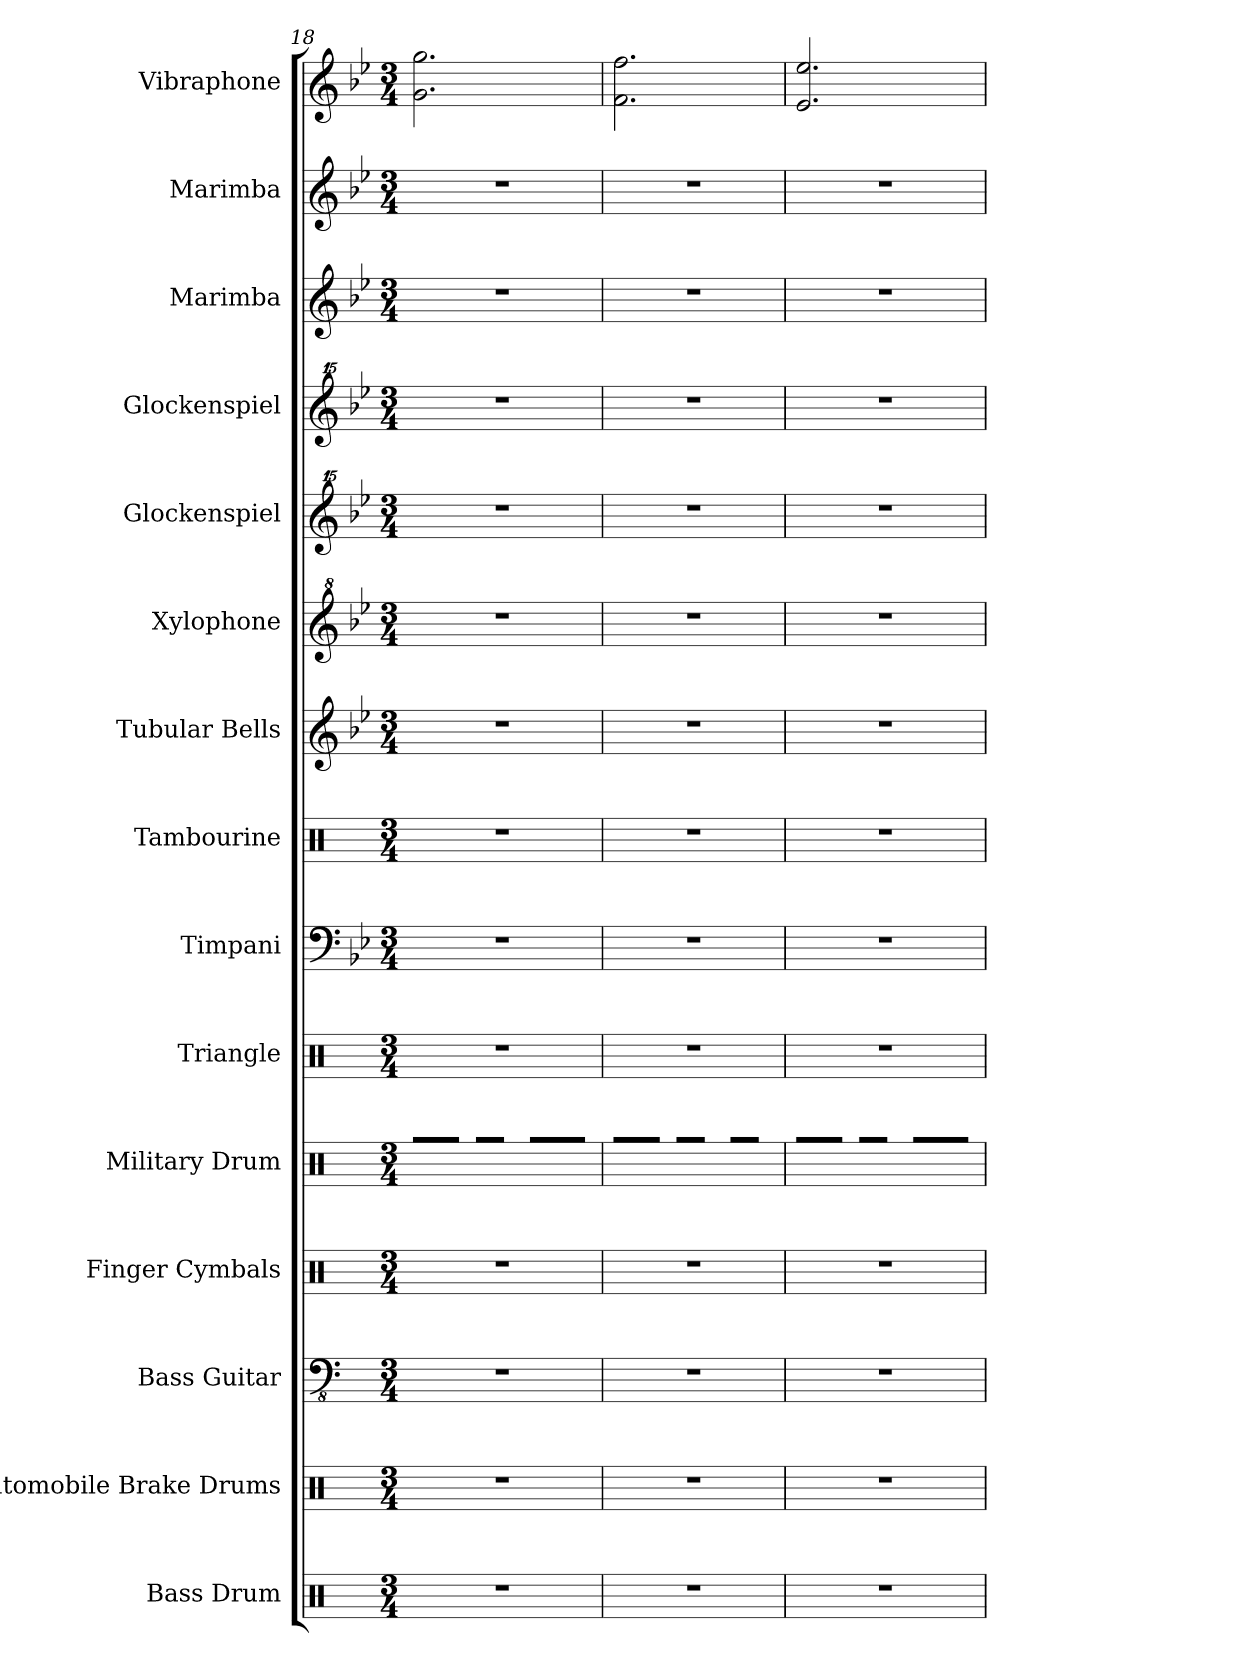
**kern	**kern	**kern	**kern	**kern	**kern	**kern	**kern	**kern	**kern	**kern	**kern	**kern	**kern	**kern
*part15	*part14	*part13	*part12	*part11	*part10	*part9	*part8	*part7	*part6	*part5	*part4	*part3	*part2	*part1
*staff15	*staff14	*staff13	*staff12	*staff11	*staff10	*staff9	*staff8	*staff7	*staff6	*staff5	*staff4	*staff3	*staff2	*staff1
*I"Bass Drum	*I"Automobile Brake Drums	*I"Bass Guitar	*I"Finger Cymbals	*I"Military Drum	*I"Triangle	*I"Timpani	*I"Tambourine	*I"Tubular Bells	*I"Xylophone	*I"Glockenspiel	*I"Glockenspiel	*I"Marimba	*I"Marimba	*I"Vibraphone
*I'B. Dr.	*I'Aut. Brk. Dr.	*I'B. Guit.	*I'Fi. Cym.	*I'Mil. Dr.	*I'Trgl.	*I'Timp.	*I'Tamb.	*I'Tu. Be.	*I'Xyl.	*I'Glk.	*I'Glk.	*I'Mrm.	*I'Mrm.	*I'Vib.
!!LO:PB:g=z
*clefX	*clefX	*clefFv4	*clefX	*clefX	*clefX	*clefF4	*clefX	*clefG2	*clefG^2	*clefG^^2	*clefG^^2	*clefG2	*clefG2	*clefG2
*k[]	*k[]	*k[]	*k[]	*k[]	*k[]	*k[b-e-]	*k[]	*k[b-e-]	*k[b-e-]	*k[b-e-]	*k[b-e-]	*k[b-e-]	*k[b-e-]	*k[b-e-]
*C:	*C:	*C:	*C:	*C:	*C:	*B-:	*C:	*B-:	*B-:	*B-:	*B-:	*B-:	*B-:	*B-:
*M3/4	*M3/4	*M3/4	*M3/4	*M3/4	*M3/4	*M3/4	*M3/4	*M3/4	*M3/4	*M3/4	*M3/4	*M3/4	*M3/4	*M3/4
=18	=18	=18	=18	=18	=18	=18	=18	=18	=18	=18	=18	=18	=18	=18
2.r	2.r	2.r	2.r	8R\L	2.r	2.r	2.r	2.r	2.r	2.r	2.r	2.r	2.r	2.g\ 2.gg\
.	.	.	.	16R\L	.	.	.	.	.	.	.	.	.	.
.	.	.	.	16R\JJ	.	.	.	.	.	.	.	.	.	.
.	.	.	.	8R\L	.	.	.	.	.	.	.	.	.	.
.	.	.	.	8R\J	.	.	.	.	.	.	.	.	.	.
.	.	.	.	16R\LL	.	.	.	.	.	.	.	.	.	.
.	.	.	.	16R\	.	.	.	.	.	.	.	.	.	.
.	.	.	.	16R\	.	.	.	.	.	.	.	.	.	.
.	.	.	.	16R\JJ	.	.	.	.	.	.	.	.	.	.
=19	=19	=19	=19	=19	=19	=19	=19	=19	=19	=19	=19	=19	=19	=19
2.r	2.r	2.r	2.r	8R\L	2.r	2.r	2.r	2.r	2.r	2.r	2.r	2.r	2.r	2.f\ 2.ff\
.	.	.	.	16R\L	.	.	.	.	.	.	.	.	.	.
.	.	.	.	16R\JJ	.	.	.	.	.	.	.	.	.	.
.	.	.	.	8R\L	.	.	.	.	.	.	.	.	.	.
.	.	.	.	8R\J	.	.	.	.	.	.	.	.	.	.
.	.	.	.	8R\L	.	.	.	.	.	.	.	.	.	.
.	.	.	.	8R\J	.	.	.	.	.	.	.	.	.	.
=20	=20	=20	=20	=20	=20	=20	=20	=20	=20	=20	=20	=20	=20	=20
2.r	2.r	2.r	2.r	8R\L	2.r	2.r	2.r	2.r	2.r	2.r	2.r	2.r	2.r	2.e-/ 2.ee-/
.	.	.	.	16R\L	.	.	.	.	.	.	.	.	.	.
.	.	.	.	16R\JJ	.	.	.	.	.	.	.	.	.	.
.	.	.	.	8R\L	.	.	.	.	.	.	.	.	.	.
.	.	.	.	8R\J	.	.	.	.	.	.	.	.	.	.
.	.	.	.	16R\LL	.	.	.	.	.	.	.	.	.	.
.	.	.	.	16R\	.	.	.	.	.	.	.	.	.	.
.	.	.	.	16R\	.	.	.	.	.	.	.	.	.	.
.	.	.	.	16R\JJ	.	.	.	.	.	.	.	.	.	.
=	=	=	=	=	=	=	=	=	=	=	=	=	=	=
*-	*-	*-	*-	*-	*-	*-	*-	*-	*-	*-	*-	*-	*-	*-
